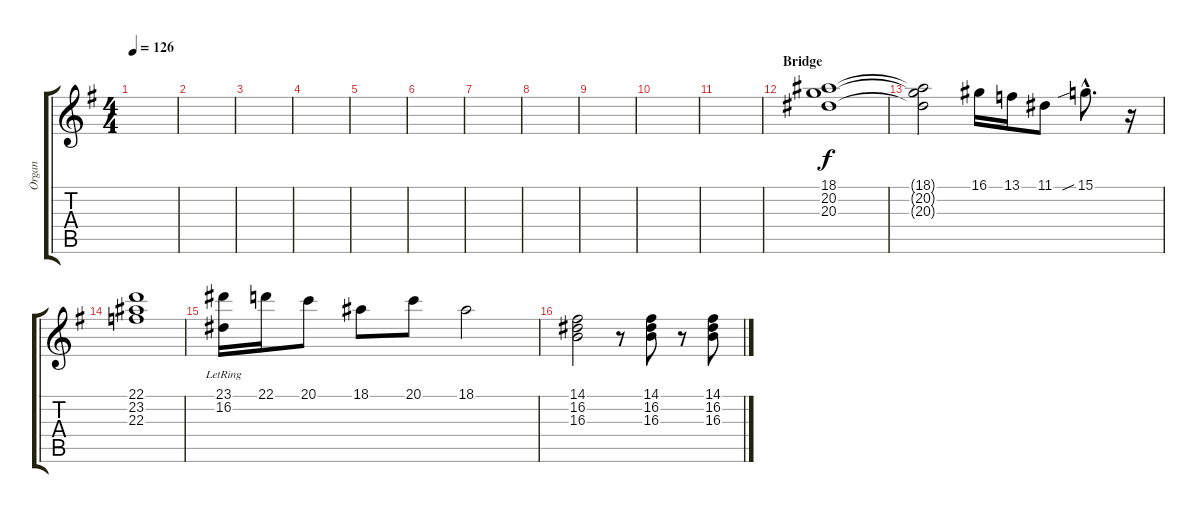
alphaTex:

\track ("Organ" "Organ") {instrument churchorgan}
\staff {score tabs}
\tuning (E4 B3 G3 D3 A2 E2) {hide}
\ts (4 4)
\tempo 126
\clef g2
\ks g
|
|
|
|
|
|
|
|
|
|
|
\section ("" "Bridge")
(18.1 20.2 20.3).1 |
(18.1{t} 20.2{t} 20.3{t}).2 16.1.16 13.1.16 11.1.8 15.1{sib hac}.8{d} r.16 |
(22.1 23.2 22.3).1 |
(23.1 16.2{lr}).16 22.1.16 20.1.8 18.1.8 20.1.8 18.1.2 |
(14.1 16.2 16.3).2 r.8 (14.1 16.2 16.3).8 r.8 (14.1 16.2 16.3).8
